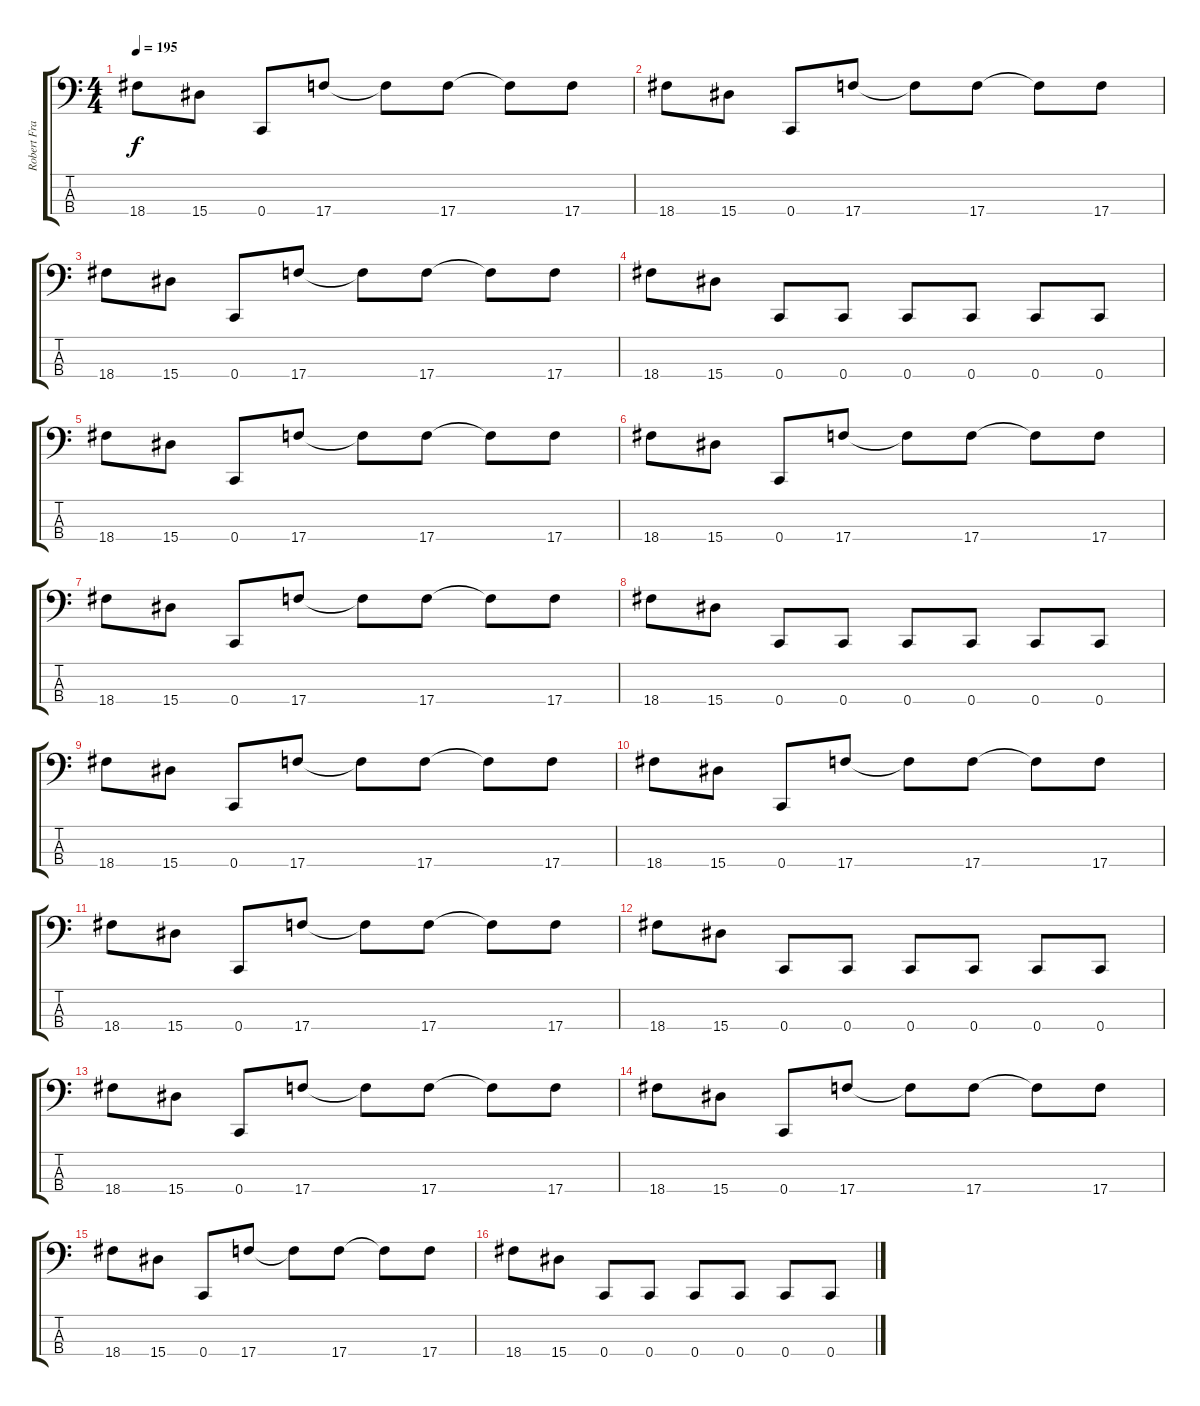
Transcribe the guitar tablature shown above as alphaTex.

\track ("Robert Frantic Bass" "Robert Fra") {instrument electricbasspick}
\staff {score tabs}
\tuning (F2 C2 G1 C1) {hide}
\ts (4 4)
\tempo 195
\clef f4
\ks c
18.4.8{dy f} 15.4.8 0.4.8 17.4.8 17.4{t}.8 17.4.8 17.4{t}.8 17.4.8 |
18.4.8 15.4.8 0.4.8 17.4.8 17.4{t}.8 17.4.8 17.4{t}.8 17.4.8 |
18.4.8 15.4.8 0.4.8 17.4.8 17.4{t}.8 17.4.8 17.4{t}.8 17.4.8 |
18.4.8 15.4.8 0.4.8 0.4.8 0.4.8 0.4.8 0.4.8 0.4.8 |
18.4.8 15.4.8 0.4.8 17.4.8 17.4{t}.8 17.4.8 17.4{t}.8 17.4.8 |
18.4.8 15.4.8 0.4.8 17.4.8 17.4{t}.8 17.4.8 17.4{t}.8 17.4.8 |
18.4.8 15.4.8 0.4.8 17.4.8 17.4{t}.8 17.4.8 17.4{t}.8 17.4.8 |
18.4.8 15.4.8 0.4.8 0.4.8 0.4.8 0.4.8 0.4.8 0.4.8 |
18.4.8 15.4.8 0.4.8 17.4.8 17.4{t}.8 17.4.8 17.4{t}.8 17.4.8 |
18.4.8 15.4.8 0.4.8 17.4.8 17.4{t}.8 17.4.8 17.4{t}.8 17.4.8 |
18.4.8 15.4.8 0.4.8 17.4.8 17.4{t}.8 17.4.8 17.4{t}.8 17.4.8 |
18.4.8 15.4.8 0.4.8 0.4.8 0.4.8 0.4.8 0.4.8 0.4.8 |
18.4.8 15.4.8 0.4.8 17.4.8 17.4{t}.8 17.4.8 17.4{t}.8 17.4.8 |
18.4.8 15.4.8 0.4.8 17.4.8 17.4{t}.8 17.4.8 17.4{t}.8 17.4.8 |
18.4.8 15.4.8 0.4.8 17.4.8 17.4{t}.8 17.4.8 17.4{t}.8 17.4.8 |
18.4.8 15.4.8 0.4.8 0.4.8 0.4.8 0.4.8 0.4.8 0.4.8
